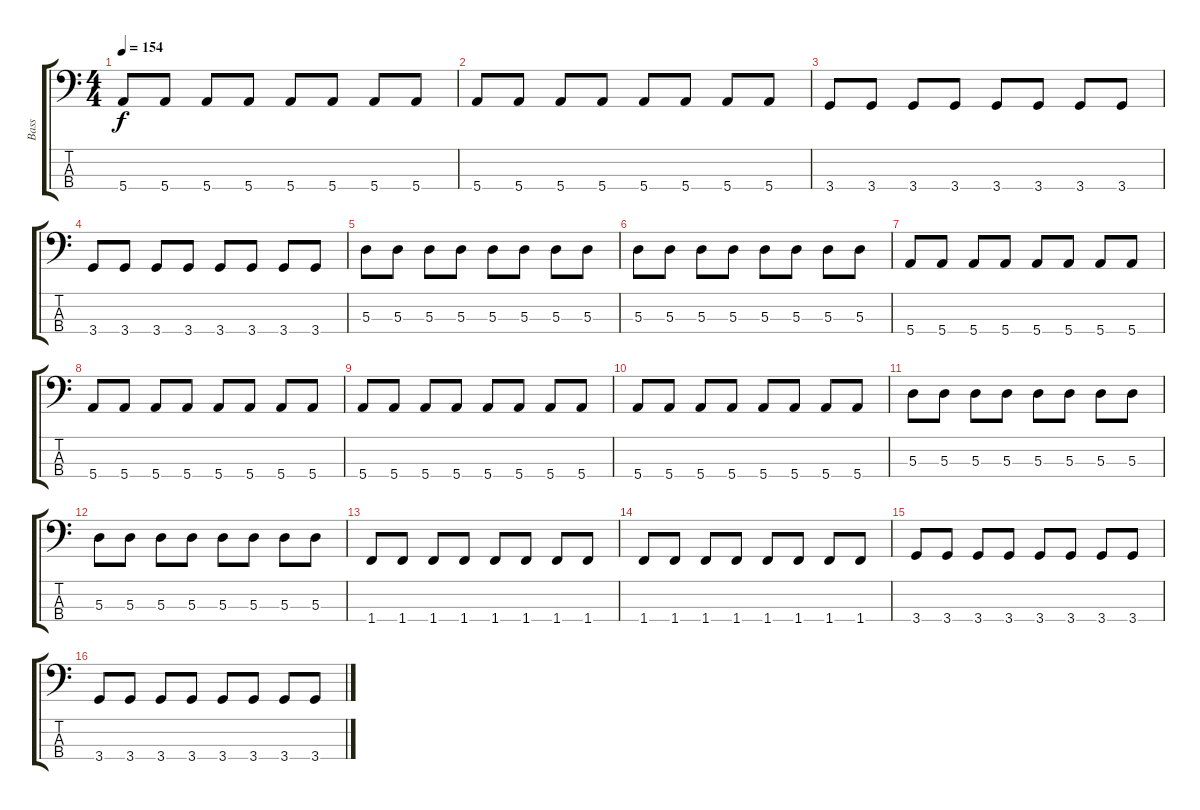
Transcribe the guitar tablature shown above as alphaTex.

\track ("Bass" "Bass") {instrument electricbasspick}
\staff {score tabs}
\tuning (G2 D2 A1 E1) {hide}
\ts (4 4)
\tempo 154
\clef f4
\ks c
5.4.8{dy f} 5.4.8 5.4.8 5.4.8 5.4.8 5.4.8 5.4.8 5.4.8 |
5.4.8 5.4.8 5.4.8 5.4.8 5.4.8 5.4.8 5.4.8 5.4.8 |
3.4.8 3.4.8 3.4.8 3.4.8 3.4.8 3.4.8 3.4.8 3.4.8 |
3.4.8 3.4.8 3.4.8 3.4.8 3.4.8 3.4.8 3.4.8 3.4.8 |
5.3.8 5.3.8 5.3.8 5.3.8 5.3.8 5.3.8 5.3.8 5.3.8 |
5.3.8 5.3.8 5.3.8 5.3.8 5.3.8 5.3.8 5.3.8 5.3.8 |
5.4.8 5.4.8 5.4.8 5.4.8 5.4.8 5.4.8 5.4.8 5.4.8 |
5.4.8 5.4.8 5.4.8 5.4.8 5.4.8 5.4.8 5.4.8 5.4.8 |
5.4.8 5.4.8 5.4.8 5.4.8 5.4.8 5.4.8 5.4.8 5.4.8 |
5.4.8 5.4.8 5.4.8 5.4.8 5.4.8 5.4.8 5.4.8 5.4.8 |
5.3.8 5.3.8 5.3.8 5.3.8 5.3.8 5.3.8 5.3.8 5.3.8 |
5.3.8 5.3.8 5.3.8 5.3.8 5.3.8 5.3.8 5.3.8 5.3.8 |
1.4.8 1.4.8 1.4.8 1.4.8 1.4.8 1.4.8 1.4.8 1.4.8 |
1.4.8 1.4.8 1.4.8 1.4.8 1.4.8 1.4.8 1.4.8 1.4.8 |
3.4.8 3.4.8 3.4.8 3.4.8 3.4.8 3.4.8 3.4.8 3.4.8 |
3.4.8 3.4.8 3.4.8 3.4.8 3.4.8 3.4.8 3.4.8 3.4.8
